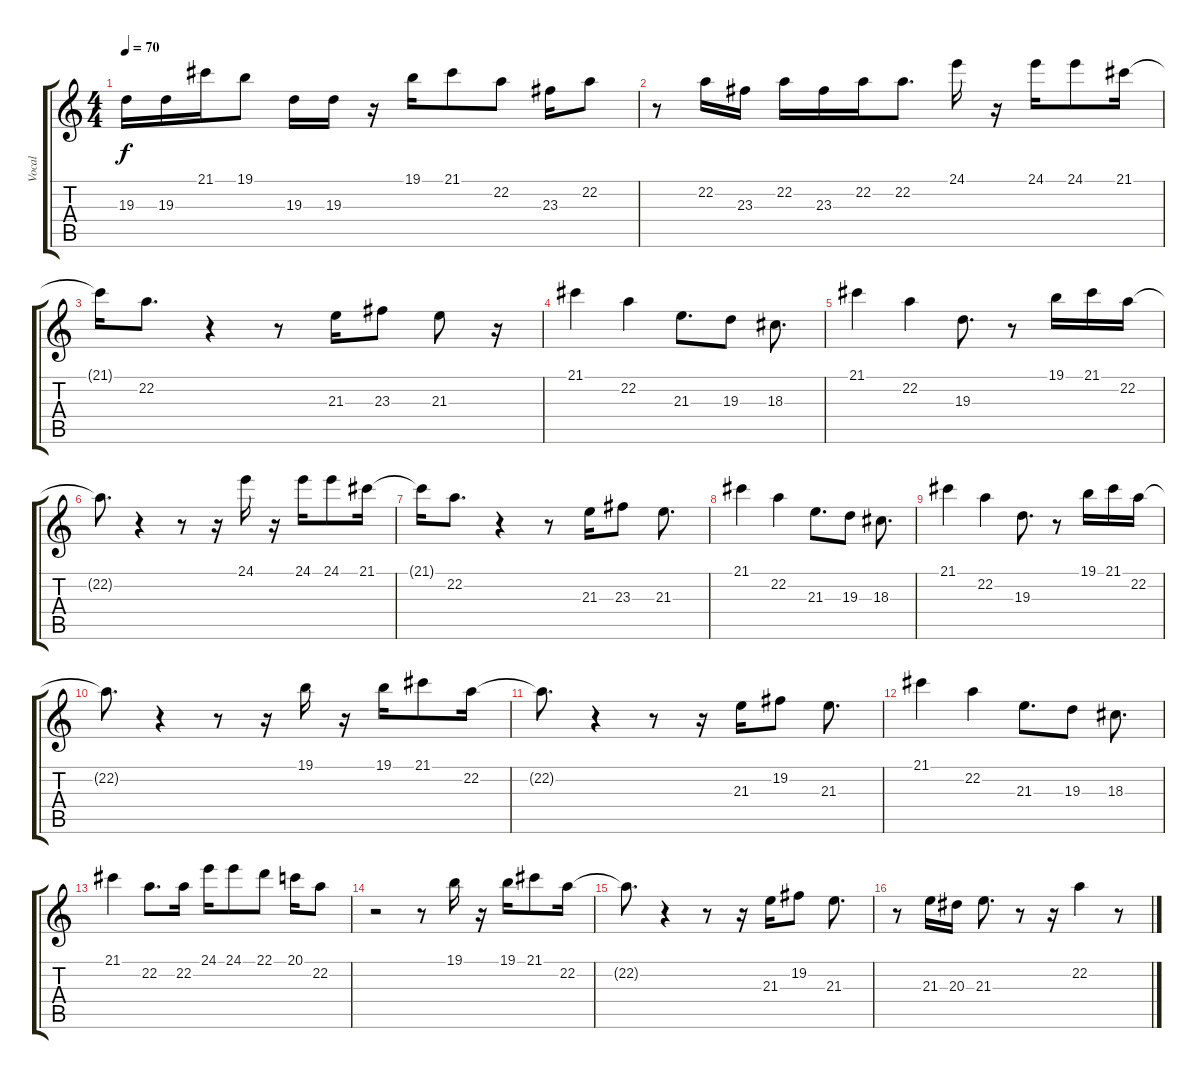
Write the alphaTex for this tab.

\track ("Vocal" "Vocal") {instrument panflute}
\staff {score tabs}
\tuning (E4 B3 G3 D3 A2 E2) {hide}
\ts (4 4)
\tempo 70
\clef g2
\ks c
19.3.16{dy f} 19.3.16 21.1.16 19.1.8 19.3.16 19.3.16 r.16 19.1.16 21.1.8 22.2.8 23.3.16 22.2.8 |
r.8 22.2.16 23.3.16 22.2.16 23.3.16 22.2.16 22.2.8{d} 24.1.16 r.16 24.1.16 24.1.8 21.1.16 |
21.1{t}.16 22.2.8{d} r.4 r.8 21.3.16 23.3.8 21.3.8 r.16 |
21.1.4 22.2.4 21.3.8{d} 19.3.8 18.3.8{d} |
21.1.4 22.2.4 19.3.8{d} r.8 19.1.16 21.1.16 22.2.16 |
22.2{t}.8{d} r.4 r.8 r.16 24.1.16 r.16 24.1.16 24.1.8 21.1.16 |
21.1{t}.16 22.2.8{d} r.4 r.8 21.3.16 23.3.8 21.3.8{d} |
21.1.4 22.2.4 21.3.8{d} 19.3.8 18.3.8{d} |
21.1.4 22.2.4 19.3.8{d} r.8 19.1.16 21.1.16 22.2.16 |
22.2{t}.8{d} r.4 r.8 r.16 19.1.16 r.16 19.1.16 21.1.8 22.2.16 |
22.2{t}.8{d} r.4 r.8 r.16 21.3.16 19.2.8 21.3.8{d} |
21.1.4 22.2.4 21.3.8{d} 19.3.8 18.3.8{d} |
21.1.4 22.2.8{d} 22.2.16 24.1.16 24.1.8 22.1.8 20.1.16 22.2.8 |
r.2 r.8 19.1.16 r.16 19.1.16 21.1.8 22.2.16 |
22.2{t}.8{d} r.4 r.8 r.16 21.3.16 19.2.8 21.3.8{d} |
r.8 21.3.16 20.3.16 21.3.8{d} r.8 r.16 22.2.4 r.8
